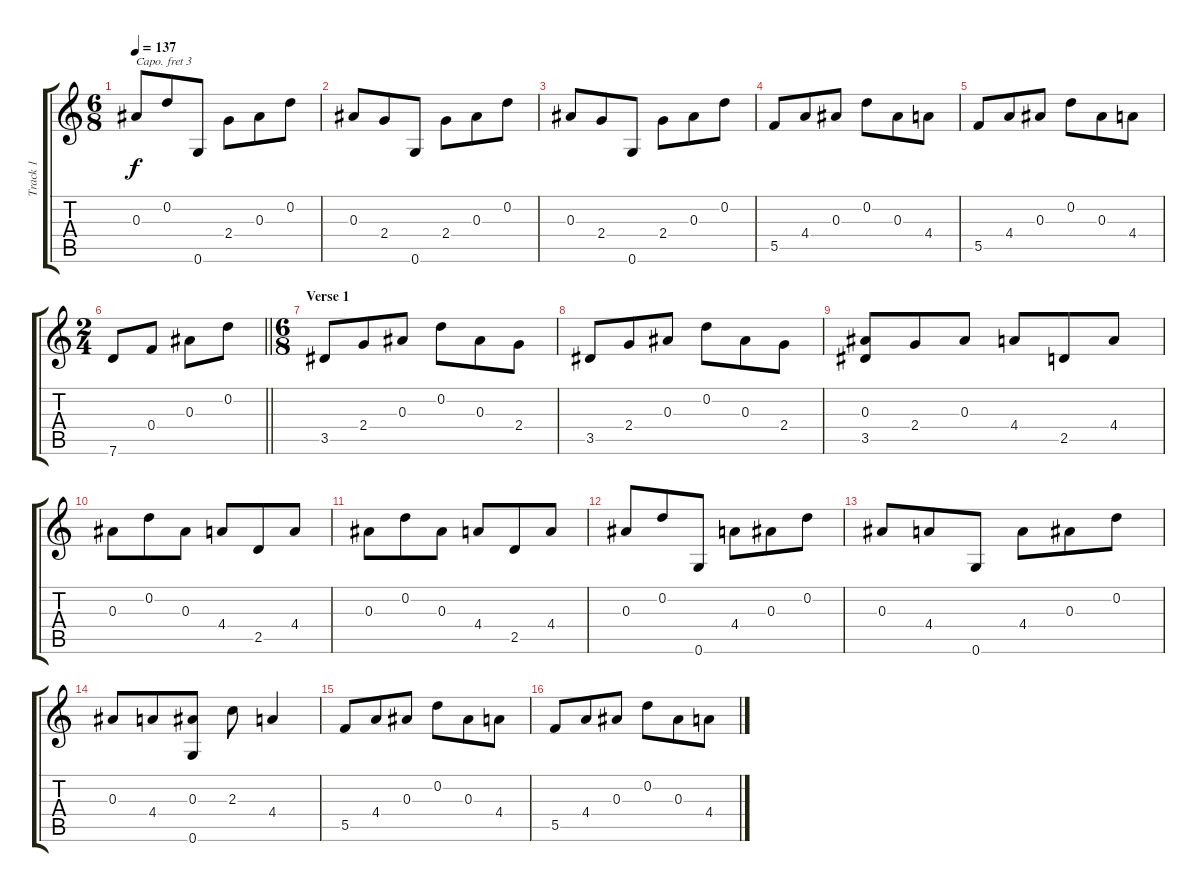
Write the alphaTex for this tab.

\track ("Track 1" "Track 1") {instrument acousticguitarsteel}
\staff {score tabs}
\capo 3
\tuning (E4 B3 G3 D3 A2 E2) {hide}
\ts (6 8)
\tempo 137
\clef g2
\ks c
0.3.8{dy f} 0.2.8 0.6.8 2.4.8 0.3.8 0.2.8 |
0.3.8 2.4.8 0.6.8 2.4.8 0.3.8 0.2.8 |
0.3.8 2.4.8 0.6.8 2.4.8 0.3.8 0.2.8 |
5.5.8 4.4.8 0.3.8 0.2.8 0.3.8 4.4.8 |
5.5.8 4.4.8 0.3.8 0.2.8 0.3.8 4.4.8 |
\ts (2 4)
\barLineRight lightlight
7.6.8 0.4.8 0.3.8 0.2.8 |
\ts (6 8)
\section ("" "Verse 1")
3.5.8 2.4.8 0.3.8 0.2.8 0.3.8 2.4.8 |
3.5.8 2.4.8 0.3.8 0.2.8 0.3.8 2.4.8 |
(0.3 3.5).8 2.4.8 0.3.8 4.4.8 2.5.8 4.4.8 |
0.3.8 0.2.8 0.3.8 4.4.8 2.5.8 4.4.8 |
0.3.8 0.2.8 0.3.8 4.4.8 2.5.8 4.4.8 |
0.3.8 0.2.8 0.6.8 4.4.8 0.3.8 0.2.8 |
0.3.8 4.4.8 0.6.8 4.4.8 0.3.8 0.2.8 |
0.3.8 4.4.8 (0.3 0.6).8 2.3.8 4.4.4 |
5.5.8 4.4.8 0.3.8 0.2.8 0.3.8 4.4.8 |
5.5.8 4.4.8 0.3.8 0.2.8 0.3.8 4.4.8
